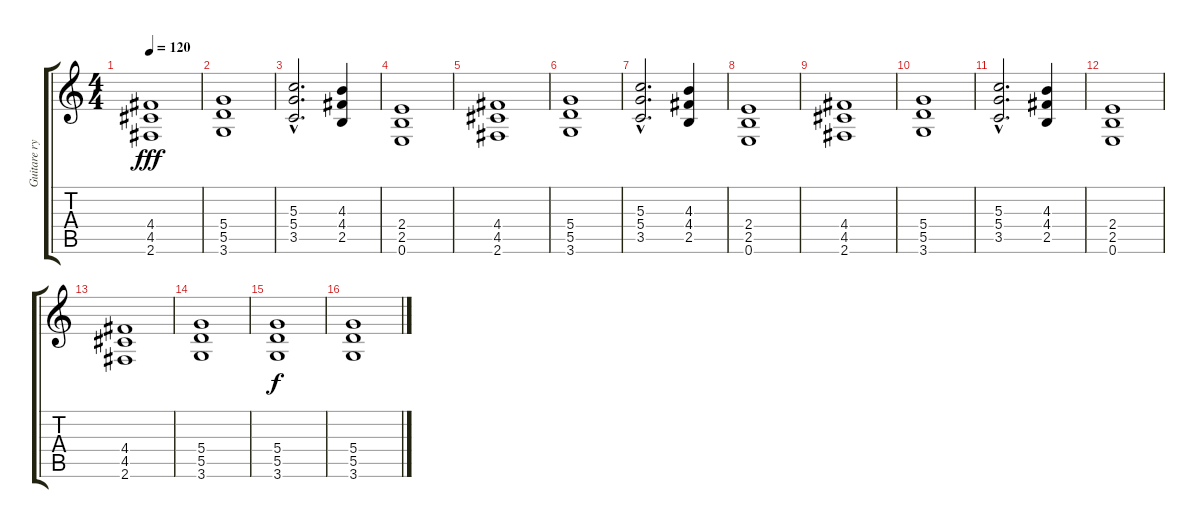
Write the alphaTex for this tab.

\track ("Guitare rythmique" "Guitare ry") {instrument acousticguitarnylon}
\staff {score tabs}
\tuning (E4 B3 G3 D3 A2 E2) {hide}
\ts (4 4)
\tempo 120
\clef g2
\ks c
(4.4 4.5 2.6).1{dy fff} |
(5.4 5.5 3.6).1 |
(5.3{hac} 5.4{hac} 3.5{hac}).2{d} (4.3 4.4 2.5).4 |
(2.4 2.5 0.6).1 |
(4.4 4.5 2.6).1 |
(5.4 5.5 3.6).1 |
(5.3{hac} 5.4{hac} 3.5{hac}).2{d} (4.3 4.4 2.5).4 |
(2.4 2.5 0.6).1 |
(4.4 4.5 2.6).1 |
(5.4 5.5 3.6).1 |
(5.3{hac} 5.4{hac} 3.5{hac}).2{d} (4.3 4.4 2.5).4 |
(2.4 2.5 0.6).1 |
(4.4 4.5 2.6).1 |
(5.4 5.5 3.6).1 |
(5.4 5.5 3.6).1{dy f} |
(5.4 5.5 3.6).1
